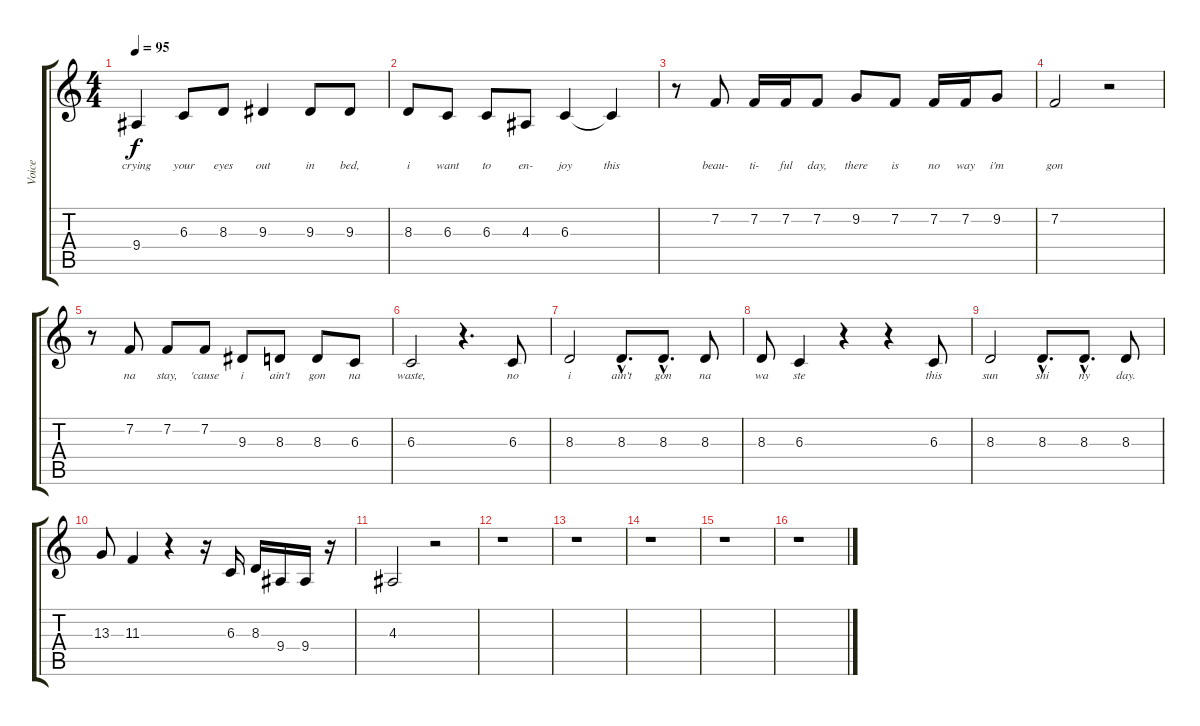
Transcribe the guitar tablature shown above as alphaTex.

\track ("Voice" "Voice") {instrument frenchhorn}
\staff {score tabs}
\tuning (Eb4 Bb3 Gb3 Db3 Ab2 Eb2) {hide}
\ts (4 4)
\tempo 95
\clef g2
\ks c
9.4.4{lyrics (0 "crying") lyrics (1 "") lyrics (2 "") lyrics (3 "") lyrics (4 "") dy f} 6.3.8{lyrics (0 "your") lyrics (1 "") lyrics (2 "") lyrics (3 "") lyrics (4 "")} 8.3.8{lyrics (0 "eyes") lyrics (1 "") lyrics (2 "") lyrics (3 "") lyrics (4 "")} 9.3.4{lyrics (0 "out") lyrics (1 "") lyrics (2 "") lyrics (3 "") lyrics (4 "")} 9.3.8{lyrics (0 "in") lyrics (1 "") lyrics (2 "") lyrics (3 "") lyrics (4 "")} 9.3.8{lyrics (0 "bed,") lyrics (1 "") lyrics (2 "") lyrics (3 "") lyrics (4 "")} |
8.3.8{lyrics (0 "i") lyrics (1 "") lyrics (2 "") lyrics (3 "") lyrics (4 "")} 6.3.8{lyrics (0 "want") lyrics (1 "") lyrics (2 "") lyrics (3 "") lyrics (4 "")} 6.3.8{lyrics (0 "to") lyrics (1 "") lyrics (2 "") lyrics (3 "") lyrics (4 "")} 4.3.8{lyrics (0 "en-") lyrics (1 "") lyrics (2 "") lyrics (3 "") lyrics (4 "")} 6.3.4{lyrics (0 "joy") lyrics (1 "") lyrics (2 "") lyrics (3 "") lyrics (4 "")} 6.3{t}.4{lyrics (0 "this") lyrics (1 "") lyrics (2 "") lyrics (3 "") lyrics (4 "")} |
r.8 7.2.8{lyrics (0 "beau-") lyrics (1 "") lyrics (2 "") lyrics (3 "") lyrics (4 "")} 7.2.16{lyrics (0 "ti-") lyrics (1 "") lyrics (2 "") lyrics (3 "") lyrics (4 "")} 7.2.16{lyrics (0 "ful") lyrics (1 "") lyrics (2 "") lyrics (3 "") lyrics (4 "")} 7.2.8{lyrics (0 "day,") lyrics (1 "") lyrics (2 "") lyrics (3 "") lyrics (4 "")} 9.2.8{lyrics (0 "there") lyrics (1 "") lyrics (2 "") lyrics (3 "") lyrics (4 "")} 7.2.8{lyrics (0 "is") lyrics (1 "") lyrics (2 "") lyrics (3 "") lyrics (4 "")} 7.2.16{lyrics (0 "no") lyrics (1 "") lyrics (2 "") lyrics (3 "") lyrics (4 "")} 7.2.16{lyrics (0 "way") lyrics (1 "") lyrics (2 "") lyrics (3 "") lyrics (4 "")} 9.2.8{lyrics (0 "i'm") lyrics (1 "") lyrics (2 "") lyrics (3 "") lyrics (4 "")} |
7.2.2{lyrics (0 "gon") lyrics (1 "") lyrics (2 "") lyrics (3 "") lyrics (4 "")} r.2 |
r.8 7.2.8{lyrics (0 "na") lyrics (1 "") lyrics (2 "") lyrics (3 "") lyrics (4 "")} 7.2.8{lyrics (0 "stay,") lyrics (1 "") lyrics (2 "") lyrics (3 "") lyrics (4 "")} 7.2.8{lyrics (0 "'cause") lyrics (1 "") lyrics (2 "") lyrics (3 "") lyrics (4 "")} 9.3.8{lyrics (0 "i") lyrics (1 "") lyrics (2 "") lyrics (3 "") lyrics (4 "")} 8.3.8{lyrics (0 "ain't") lyrics (1 "") lyrics (2 "") lyrics (3 "") lyrics (4 "")} 8.3.8{lyrics (0 "gon") lyrics (1 "") lyrics (2 "") lyrics (3 "") lyrics (4 "")} 6.3.8{lyrics (0 "na") lyrics (1 "") lyrics (2 "") lyrics (3 "") lyrics (4 "")} |
6.3.2{lyrics (0 "waste,") lyrics (1 "") lyrics (2 "") lyrics (3 "") lyrics (4 "")} r.4{d} 6.3.8{lyrics (0 "no") lyrics (1 "") lyrics (2 "") lyrics (3 "") lyrics (4 "")} |
8.3.2{lyrics (0 "i") lyrics (1 "") lyrics (2 "") lyrics (3 "") lyrics (4 "")} 8.3{hac}.8{d lyrics (0 "ain't") lyrics (1 "") lyrics (2 "") lyrics (3 "") lyrics (4 "")} 8.3{hac}.8{d lyrics (0 "gon") lyrics (1 "") lyrics (2 "") lyrics (3 "") lyrics (4 "")} 8.3.8{lyrics (0 "na") lyrics (1 "") lyrics (2 "") lyrics (3 "") lyrics (4 "")} |
8.3.8{lyrics (0 "wa") lyrics (1 "") lyrics (2 "") lyrics (3 "") lyrics (4 "")} 6.3.4{lyrics (0 "ste") lyrics (1 "") lyrics (2 "") lyrics (3 "") lyrics (4 "")} r.4 r.4 6.3.8{lyrics (0 "this") lyrics (1 "") lyrics (2 "") lyrics (3 "") lyrics (4 "")} |
8.3.2{lyrics (0 "sun") lyrics (1 "") lyrics (2 "") lyrics (3 "") lyrics (4 "")} 8.3{hac}.8{d lyrics (0 "shi") lyrics (1 "") lyrics (2 "") lyrics (3 "") lyrics (4 "")} 8.3{hac}.8{d lyrics (0 "ny") lyrics (1 "") lyrics (2 "") lyrics (3 "") lyrics (4 "")} 8.3.8{lyrics (0 "day.") lyrics (1 "") lyrics (2 "") lyrics (3 "") lyrics (4 "")} |
13.3.8 11.3.4 r.4 r.16 6.3.16 8.3.16 9.4.16 9.4.16 r.16 |
4.3.2 r.2 |
r.1 |
r.1 |
r.1 |
r.1 |
r.1
